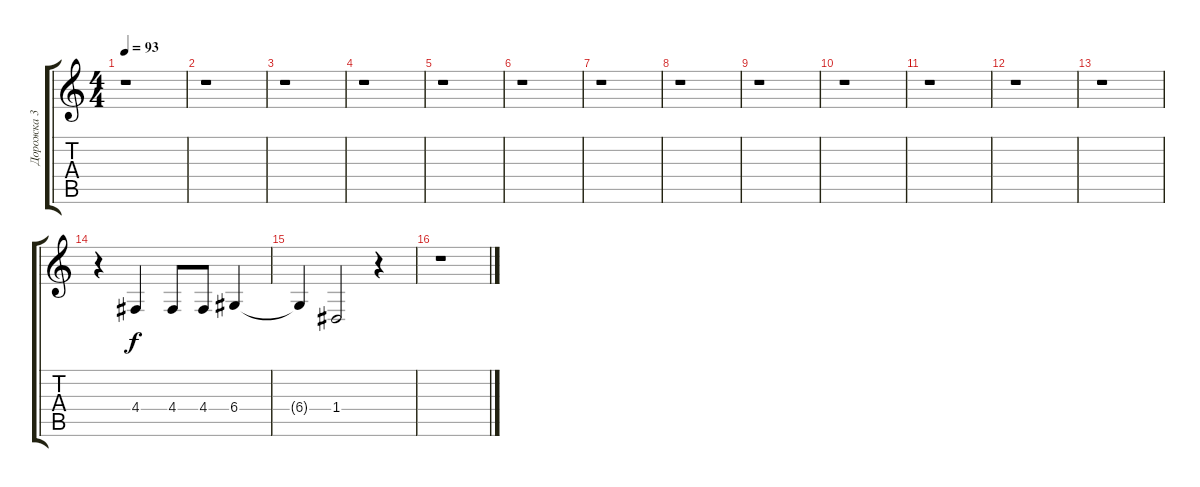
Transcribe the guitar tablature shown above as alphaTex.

\track ("Дорожка 3" "Дорожка 3") {instrument acousticgrandpiano}
\staff {score tabs}
\tuning (E4 B3 G3 D3 A2 E2) {hide}
\ts (4 4)
\tempo 93
\clef g2
\ks c
r.1{dy f instrument acousticgrandpiano} |
r.1 |
r.1 |
r.1 |
r.1 |
r.1 |
r.1 |
r.1 |
r.1 |
r.1 |
r.1 |
r.1 |
r.1 |
r.4 4.4.4 4.4.8 4.4.8 6.4.4 |
6.4{t}.4 1.4.2 r.4 |
r.1
